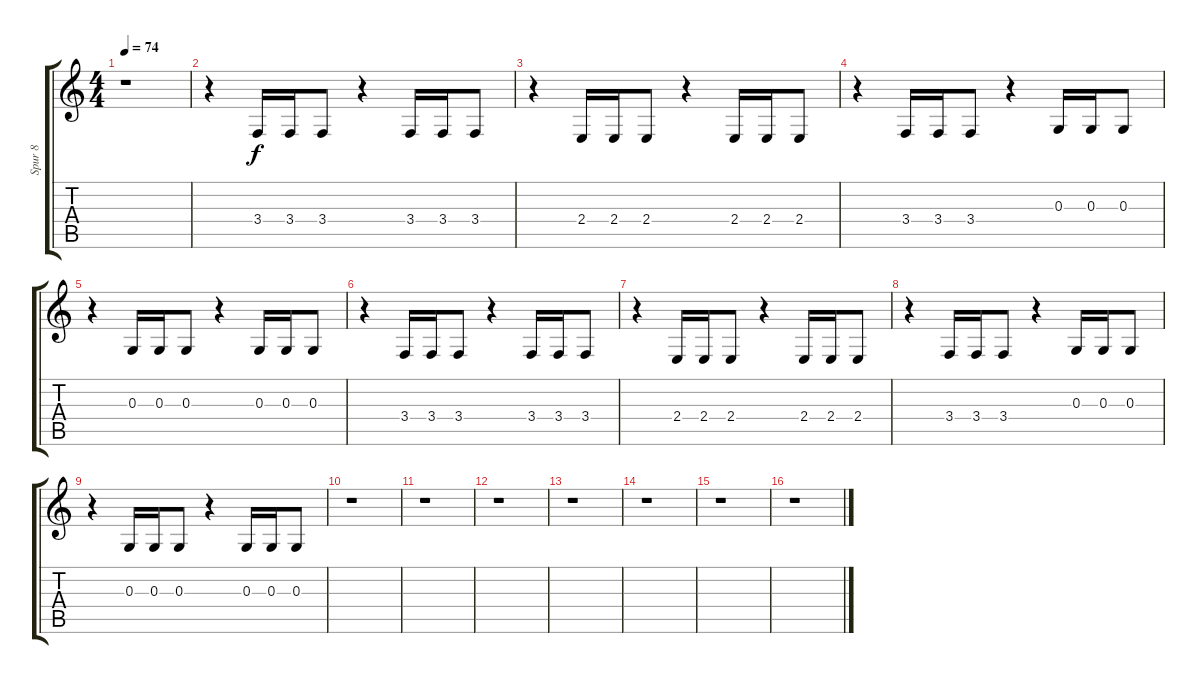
\track ("Spur 8" "Spur 8") {instrument tuba}
\staff {score tabs}
\tuning (E4 B3 G3 D3 A2 E2) {hide}
\ts (4 4)
\tempo 74
\clef g2
\ks c
r.1{dy f instrument tuba} |
r.4 3.4.16{volume 10} 3.4.16 3.4.8 r.4 3.4.16 3.4.16 3.4.8 |
r.4 2.4.16 2.4.16 2.4.8 r.4 2.4.16 2.4.16 2.4.8 |
r.4 3.4.16 3.4.16 3.4.8 r.4 0.3.16 0.3.16 0.3.8 |
r.4 0.3.16 0.3.16 0.3.8 r.4 0.3.16 0.3.16 0.3.8 |
r.4 3.4.16 3.4.16 3.4.8 r.4 3.4.16 3.4.16 3.4.8 |
r.4 2.4.16 2.4.16 2.4.8 r.4 2.4.16 2.4.16 2.4.8 |
r.4 3.4.16 3.4.16 3.4.8 r.4 0.3.16 0.3.16 0.3.8 |
r.4 0.3.16 0.3.16 0.3.8 r.4 0.3.16 0.3.16 0.3.8 |
r.1 |
r.1 |
r.1 |
r.1 |
r.1 |
r.1 |
r.1
